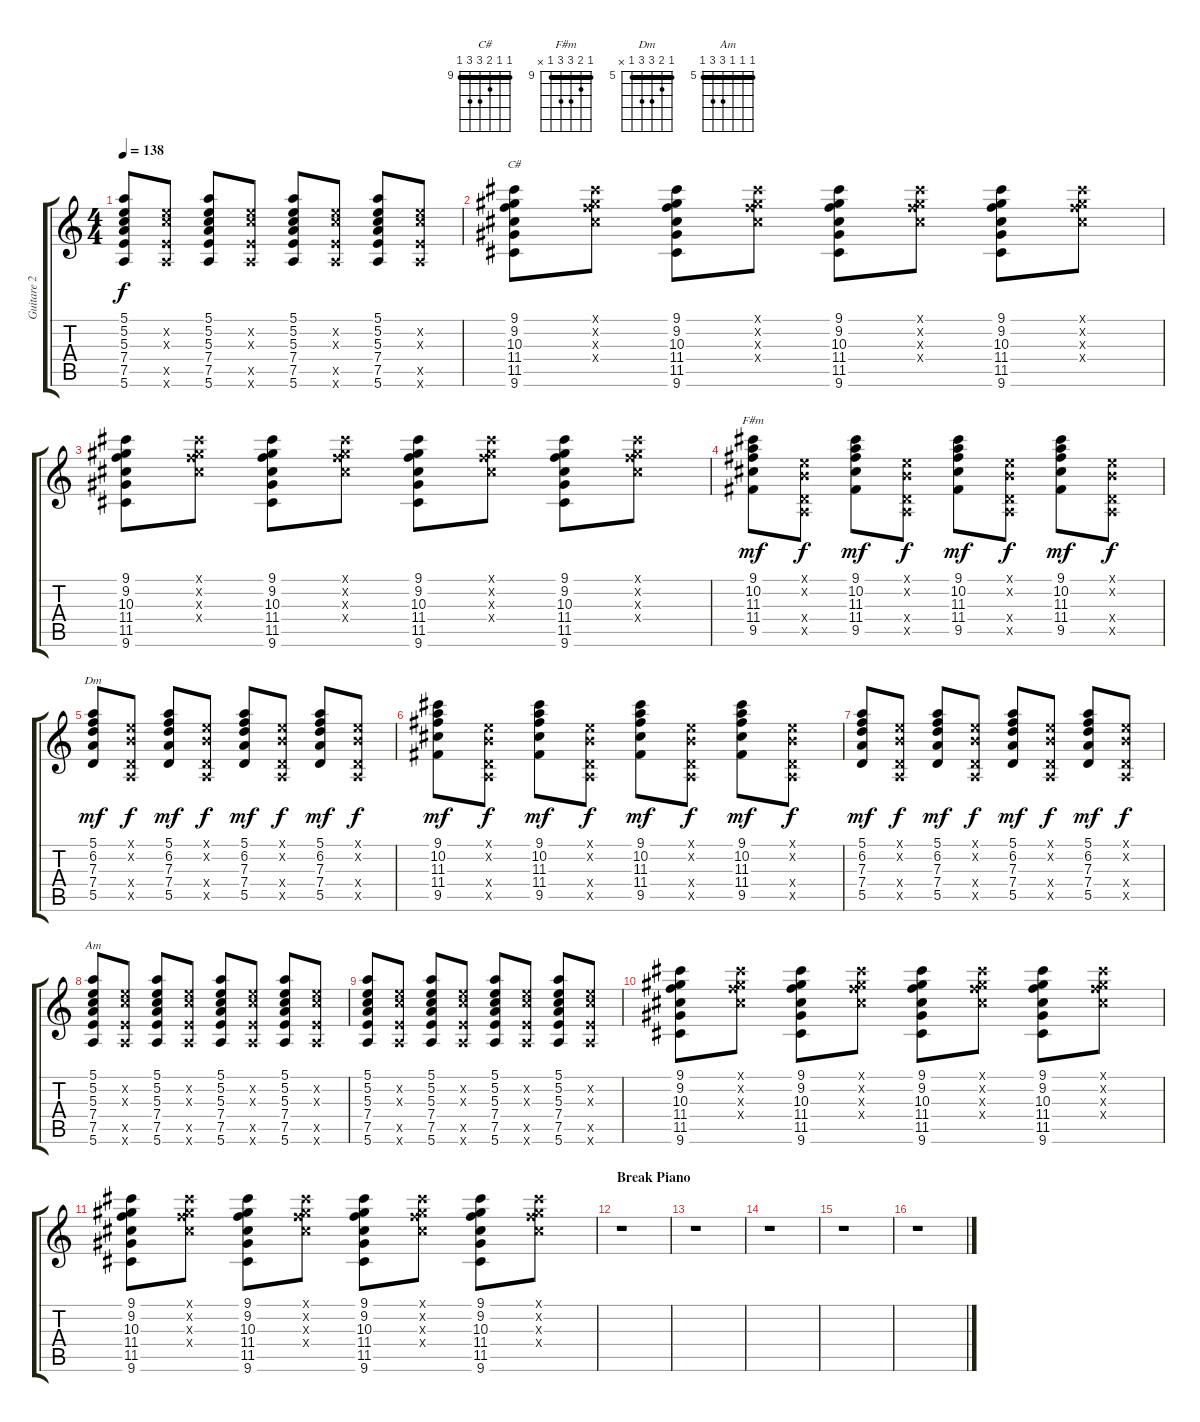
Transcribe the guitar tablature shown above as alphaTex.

\track ("Guitare 2" "Guitare 2") {instrument distortionguitar}
\staff {score tabs}
\tuning (E4 B3 G3 D3 A2 E2) {hide}
\chord ("C#" 9 9 10 11 11 9) {firstfret 9 barre 9}
\chord ("F#m" 9 10 11 11 9 x) {firstfret 9 barre 9}
\chord ("Dm" 5 6 7 7 5 x) {firstfret 5 barre 5}
\chord ("Am" 5 5 5 7 7 5) {firstfret 5 barre 5}
\ts (4 4)
\tempo 138
\clef g2
\ks c
(5.1 5.2 5.3 7.4 7.5 5.6).8{dy f} (5.2{x} 5.3{x} 7.5{x} 5.6{x}).8 (5.1 5.2 5.3 7.4 7.5 5.6).8 (5.2{x} 5.3{x} 7.5{x} 5.6{x}).8 (5.1 5.2 5.3 7.4 7.5 5.6).8 (5.2{x} 5.3{x} 7.5{x} 5.6{x}).8 (5.1 5.2 5.3 7.4 7.5 5.6).8 (5.2{x} 5.3{x} 7.5{x} 5.6{x}).8 |
(9.1 9.2 10.3 11.4 11.5 9.6).8{ch "C#"} (9.1{x} 9.2{x} 10.3{x} 11.4{x}).8 (9.1 9.2 10.3 11.4 11.5 9.6).8 (9.1{x} 9.2{x} 10.3{x} 11.4{x}).8 (9.1 9.2 10.3 11.4 11.5 9.6).8 (9.1{x} 9.2{x} 10.3{x} 11.4{x}).8 (9.1 9.2 10.3 11.4 11.5 9.6).8 (9.1{x} 9.2{x} 10.3{x} 11.4{x}).8 |
(9.1 9.2 10.3 11.4 11.5 9.6).8 (9.1{x} 9.2{x} 10.3{x} 11.4{x}).8 (9.1 9.2 10.3 11.4 11.5 9.6).8 (9.1{x} 9.2{x} 10.3{x} 11.4{x}).8 (9.1 9.2 10.3 11.4 11.5 9.6).8 (9.1{x} 9.2{x} 10.3{x} 11.4{x}).8 (9.1 9.2 10.3 11.4 11.5 9.6).8 (9.1{x} 9.2{x} 10.3{x} 11.4{x}).8 |
(9.1 10.2 11.3 11.4 9.5).8{ch "F#m" dy mf} (0.1{x} 0.2{x} 0.4{x} 0.5{x}).8{dy f} (9.1 10.2 11.3 11.4 9.5).8{dy mf} (0.1{x} 0.2{x} 0.4{x} 0.5{x}).8{dy f} (9.1 10.2 11.3 11.4 9.5).8{dy mf} (0.1{x} 0.2{x} 0.4{x} 0.5{x}).8{dy f} (9.1 10.2 11.3 11.4 9.5).8{dy mf} (0.1{x} 0.2{x} 0.4{x} 0.5{x}).8{dy f} |
(5.1 6.2 7.3 7.4 5.5).8{ch "Dm" dy mf} (0.1{x} 0.2{x} 0.4{x} 0.5{x}).8{dy f} (5.1 6.2 7.3 7.4 5.5).8{dy mf} (0.1{x} 0.2{x} 0.4{x} 0.5{x}).8{dy f} (5.1 6.2 7.3 7.4 5.5).8{dy mf} (0.1{x} 0.2{x} 0.4{x} 0.5{x}).8{dy f} (5.1 6.2 7.3 7.4 5.5).8{dy mf} (0.1{x} 0.2{x} 0.4{x} 0.5{x}).8{dy f} |
(9.1 10.2 11.3 11.4 9.5).8{dy mf} (0.1{x} 0.2{x} 0.4{x} 0.5{x}).8{dy f} (9.1 10.2 11.3 11.4 9.5).8{dy mf} (0.1{x} 0.2{x} 0.4{x} 0.5{x}).8{dy f} (9.1 10.2 11.3 11.4 9.5).8{dy mf} (0.1{x} 0.2{x} 0.4{x} 0.5{x}).8{dy f} (9.1 10.2 11.3 11.4 9.5).8{dy mf} (0.1{x} 0.2{x} 0.4{x} 0.5{x}).8{dy f} |
(5.1 6.2 7.3 7.4 5.5).8{dy mf} (0.1{x} 0.2{x} 0.4{x} 0.5{x}).8{dy f} (5.1 6.2 7.3 7.4 5.5).8{dy mf} (0.1{x} 0.2{x} 0.4{x} 0.5{x}).8{dy f} (5.1 6.2 7.3 7.4 5.5).8{dy mf} (0.1{x} 0.2{x} 0.4{x} 0.5{x}).8{dy f} (5.1 6.2 7.3 7.4 5.5).8{dy mf} (0.1{x} 0.2{x} 0.4{x} 0.5{x}).8{dy f} |
(5.1 5.2 5.3 7.4 7.5 5.6).8{ch "Am"} (5.2{x} 5.3{x} 7.5{x} 5.6{x}).8 (5.1 5.2 5.3 7.4 7.5 5.6).8 (5.2{x} 5.3{x} 7.5{x} 5.6{x}).8 (5.1 5.2 5.3 7.4 7.5 5.6).8 (5.2{x} 5.3{x} 7.5{x} 5.6{x}).8 (5.1 5.2 5.3 7.4 7.5 5.6).8 (5.2{x} 5.3{x} 7.5{x} 5.6{x}).8 |
(5.1 5.2 5.3 7.4 7.5 5.6).8 (5.2{x} 5.3{x} 7.5{x} 5.6{x}).8 (5.1 5.2 5.3 7.4 7.5 5.6).8 (5.2{x} 5.3{x} 7.5{x} 5.6{x}).8 (5.1 5.2 5.3 7.4 7.5 5.6).8 (5.2{x} 5.3{x} 7.5{x} 5.6{x}).8 (5.1 5.2 5.3 7.4 7.5 5.6).8 (5.2{x} 5.3{x} 7.5{x} 5.6{x}).8 |
(9.1 9.2 10.3 11.4 11.5 9.6).8 (9.1{x} 9.2{x} 10.3{x} 11.4{x}).8 (9.1 9.2 10.3 11.4 11.5 9.6).8 (9.1{x} 9.2{x} 10.3{x} 11.4{x}).8 (9.1 9.2 10.3 11.4 11.5 9.6).8 (9.1{x} 9.2{x} 10.3{x} 11.4{x}).8 (9.1 9.2 10.3 11.4 11.5 9.6).8 (9.1{x} 9.2{x} 10.3{x} 11.4{x}).8 |
(9.1 9.2 10.3 11.4 11.5 9.6).8 (9.1{x} 9.2{x} 10.3{x} 11.4{x}).8 (9.1 9.2 10.3 11.4 11.5 9.6).8 (9.1{x} 9.2{x} 10.3{x} 11.4{x}).8 (9.1 9.2 10.3 11.4 11.5 9.6).8 (9.1{x} 9.2{x} 10.3{x} 11.4{x}).8 (9.1 9.2 10.3 11.4 11.5 9.6).8 (9.1{x} 9.2{x} 10.3{x} 11.4{x}).8 |
\section ("" "Break Piano")
r.1 |
r.1 |
r.1 |
r.1 |
r.1
